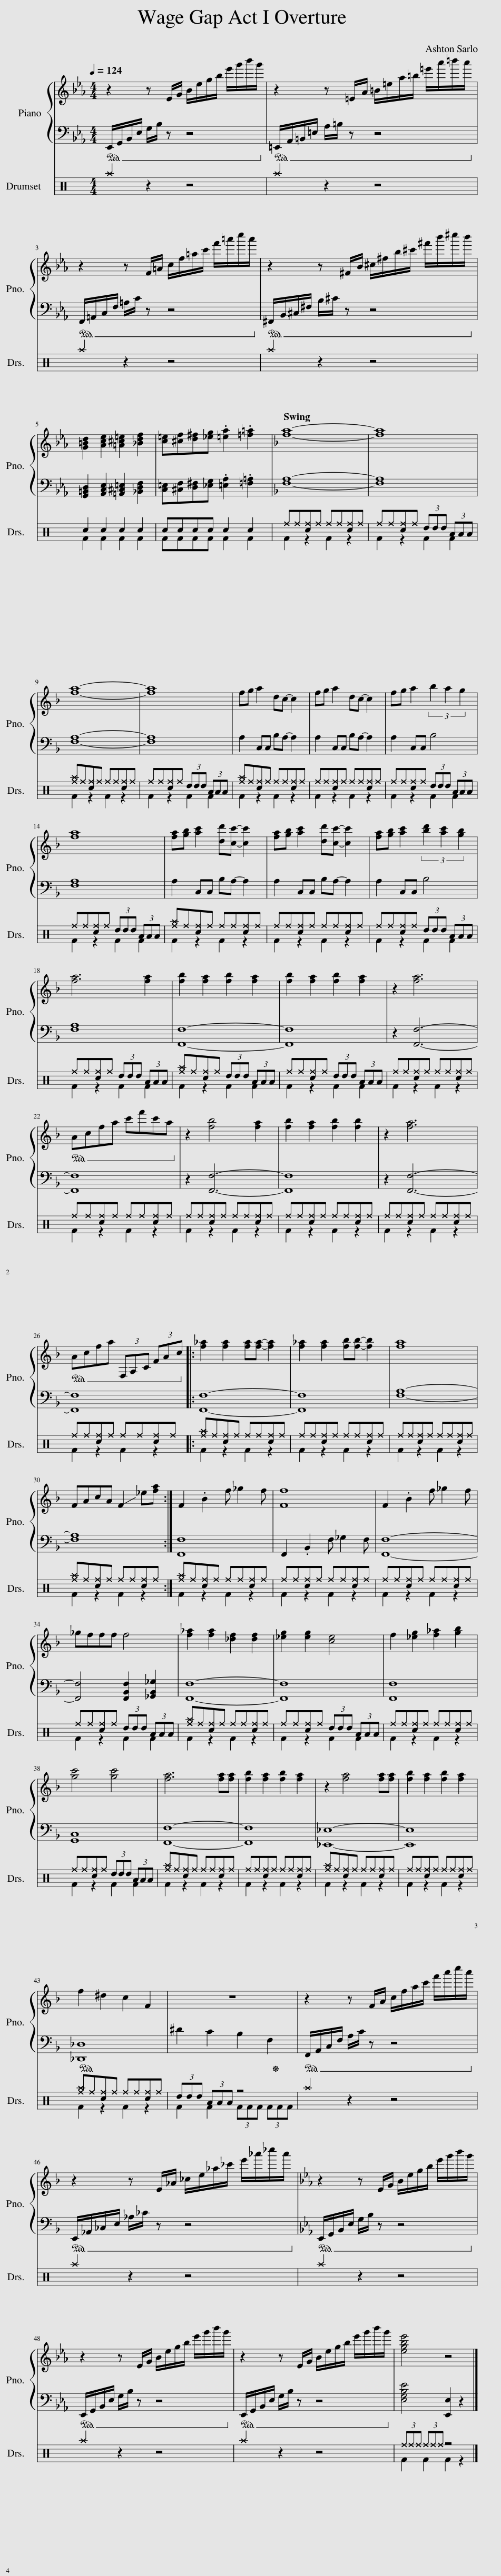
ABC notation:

X:1
%%score { 1 | 2 } ( 3 4 )
L:1/8
Q:1/4=124
M:4/4
I:linebreak $
K:Eb
V:1 treble
V:2 bass
V:3 perc
K:none
V:4 perc
K:none
V:1
 z2 z E/G/ B/e/g/b/ e'/g'/b'/g'/ | z2 z =E/A/ =B/=e/a/=b/ =e'/a'/=b'/a'/ |$ z2 z F/=A/ c/f/=a/c'/ f'/=a'/c''/a'/ | z2 z ^F/B/ ^c/^f/b/^c'/ ^f'/b'/^c''/b'/ |$ [G=Bd]2 [Ace]2 [=A^c=e]2 [_Bdf]2 | %5
 [c=e][^cf][d^f][_eg] .[=ea]2 .[=f=a]2 |[K:F] [fa]8- | [fa]8 |$ [fa]8- | [fa]8 | %10
 fg a2 dc- c2 | fg a2 dc- c2 | fg a2 (3b2 a2 g2 |$ [fa]8 | [fa][gb] [ac']2 [dd'][cc']- [cc']2 | %15
 [fa][gb] [ac']2 [dd'][cc']- [cc']2 | [fa][gb] [ac']2 (3[bd']2 [ac']2 [gb]2 |$ [fa]6 [fa]2 | [fb]2 [fa]2 [fb]2 [fa]2 | [fb]2 [fa]2 [fb]2 [fa]2 | %20
 z2 [fa]6 |$ Acfa c'f'c'a | z2 [fb]4 [fa]2 | [fb]2 [fa]2 [fb]2 [fb]2 | z2 [fa]6 |$ %25
 Acfa (3F,A,C (3FAc |: [f_a]2 [fa]2 [fa][fa]- [fa]2 | [f_a]2 [fa]2 [fb][fb]- [fb]2 | [fa]8 |$ FAcA !-(!F2 !-)!_e[fa] :| %30
 F2 .B2 f _g2 f | [Ff]8 | F2 .B2 f _g2 f |$ _gfff f4 | [f_a]2 [fa]2 [_df]2 [df]2 | %35
 [_eg]2 [eg]2 [ce]4 | f2 [_eg]2 [f_a]2 [gb]2 |$ [gc']4 [gc']4 | [fa]6 [fa][fa] | [fb]2 [fa]2 [fb]2 [fa]2 | %40
 z2 [fa]4 [fa][fa] | [fb]2 [fa]2 [fb]2 [fa]2 |$ f2 ^d2 c2 F2 | z8 | z2 z F/A/ c/f/a/c'/ f'/a'/c''/a'/ |$ %45
 z2 z E/_A/ _c/e/_a/_c'/ e'/_a'/_c''/a'/ |[K:Eb] z2 z E/G/ B/e/g/b/ e'/g'/b'/g'/ |$ z2 z E/G/ B/e/g/b/ e'/g'/b'/g'/ | z2 z E/G/ B/e/g/b/ e'/g'/b'/g'/ | [egbe']4 z4 |] %50
V:2
!ped! E,,/G,,/B,,/E,/ G,/B,/ z z4!ped-up! |!ped! =E,,/A,,/=B,,/=E,/ A,/=B,/ z z4!ped-up! |$!ped! F,,/=A,,/C,/F,/ =A,/C/ z z4!ped-up! |!ped! ^F,,/B,,/^C,/^F,/ B,/^C/ z z4!ped-up! |$ [G,,=B,,D,]2 [A,,C,E,]2 [=A,,^C,=E,]2 [_B,,D,F,]2 | %5
 [C,=E,][^C,F,][D,^F,][_E,G,] .[=E,A,]2 .[=F,=A,]2 |[K:F] [F,A,]8- | [F,A,]8 |$ [F,A,]8- | [F,A,]8 | %10
 A,2 C,C, B,A,- A,2 | A,2 C,C, B,A,- A,2 | A,2 C,C, B,4 |$ [F,A,]8 | A,2 C,C, B,A,- A,2 | %15
 A,2 C,C, B,A,- A,2 | A,2 C,C, B,4 |$ [F,A,]8 | [F,,F,]8- | [F,,F,]8 | %20
 z2 [F,,F,]6- |$!ped! [F,,F,]8!ped-up! | z2 [F,,F,]6- | [F,,F,]8 | z2 [F,,F,]6- |$ %25
!ped! [F,,F,]8!ped-up! |: [F,,F,]8- | [F,,F,]8 | [F,A,]8- |$ [F,A,]8 :| %30
 [F,,F,]8 | F,,2 .B,,2 F, _G,2 F, | [F,,F,]8- |$ [F,,F,]4 [F,,B,,F,]2 [_G,,B,,_G,]2 | [F,,F,]8- | %35
 [F,,F,]8 | [F,,F,]8 |$ [G,,C,]8 | [F,,F,]8- | [F,,F,]8 | %40
 [_E,,_E,]8- | [E,,E,]8 |$!ped! [_D,,_D,]8 | ^D2 C2 B,2 F,2!ped-up! |!ped! F,,/A,,/C,/F,/ A,/C/ z z4!ped-up! |$ %45
!ped! E,,/_A,,/_C,/E,/ _A,/_C/ z z4!ped-up! |[K:Eb]!ped! E,,/G,,/B,,/E,/ G,/B,/ z z4!ped-up! |$!ped! E,,/G,,/B,,/E,/ G,/B,/ z z4!ped-up! |!ped! E,,/G,,/B,,/E,/ G,/B,/ z z4!ped-up! | [E,G,B,E]4 [E,,E,]2 z2 |] %50
V:3
[K:C] ^a2 z2 z4 | ^a2 z2 z4 |$ ^a2 z2 z4 | ^a2 z2 z4 |$ c2 c2 c2 c2 | %5
 cccc c2 c2 | ^f^f[c^f]^f ^f^f[c^f]^f | ^f^f[c^f]^f (3ddd (3AAA |$ [^f^a]^f[c^f]^f ^f^f[c^f]^f | ^f^f[c^f]^f (3ddd (3AAA | %10
 [^f^a]^f[c^f]^f ^f^f[c^f]^f | ^f^f[c^f]^f ^f^f[c^f]^f | ^f^f[c^f]^f (3ddd (3AAA |$ ^f^f[c^f]^f (3ddd (3AAA | [^f^a]^f[c^f]^f ^f^f[c^f]^f | %15
 ^f^f[c^f]^f ^f^f[c^f]^f | ^f^f[c^f]^f (3ddd (3AAA |$ ^f^f[c^f]^f (3ddd (3AAA | [^f^a]^f[c^f]^f (3ddd (3AAA | ^f^f[c^f]^f (3ddd (3AAA | %20
 ^f^f[c^f]^f ^f^f[c^f]^f |$ ^f^f[c^f]^f ^f^f[c^f]^f | ^f^f[c^f]^f ^f^f[c^f]^f | ^f^f[c^f]^f ^f^f[c^f]^f | ^f^f[c^f]^f ^f^f[c^f]^f |$ %25
 ^f^f[c^f]^f ^f^f[c^f]^f |: [^f^a]^f[c^f]^f ^f^f[c^f]^f | ^f^f[c^f]^f ^f^f[c^f]^f | ^f^f[c^f]^f ^f^f[c^f]^f |$ [^f^a]^f[c^f]^f ^f^f[c^f]^f :| %30
 [^f^a]^f[c^f]^f ^f^f[c^f]^f | ^f^f[c^f]^f ^f^f[c^f]^f | ^f^f[c^f]^f ^f^f[c^f]^f |$ ^f^f[c^f]^f (3ddd (3AAA | [^f^a]^f[c^f]^f ^f^f[c^f]^f | %35
 ^f^f[c^f]^f (3ddd (3AAA | ^f^f[c^f]^f ^f^f[c^f]^f |$ ^f^f[c^f]^f (3ddd (3AAA | [^f^a]^f[c^f]^f ^f^f[c^f]^f | ^f^f[c^f]^f ^f^f[c^f]^f | %40
 [^f^a]^f[c^f]^f ^f^f[c^f]^f | ^f^f[c^f]^f ^f^f[c^f]^f |$ [^f^a]^f[c^f]^f ^f^f[c^f]^f | (3ddd (3AAA z4 | ^a2 z2 z4 |$ %45
 ^a2 z2 z4 | ^a2 z2 z4 |$ ^a2 z2 z4 | ^a2 z2 z4 | (3^f^f^f (3^f^f^f z4 |] %50
V:4
[K:C] x8 | x8 |$ x8 | x8 |$ F2 F2 F2 F2 | %5
 FFFF F2 F2 | F2 z2 F2 z2 | F2 z2 F2 F2 |$ F2 z2 F2 z2 | F2 z2 F2 F2 | %10
 F2 z2 F2 z2 | F2 z2 F2 z2 | F2 z2 F2 F2 |$ F2 z2 F2 F2 | F2 z2 F2 z2 | %15
 F2 z2 F2 z2 | F2 z2 F2 F2 |$ F2 z2 F2 F2 | F2 z2 F2 F2 | F2 z2 F2 F2 | %20
 F2 z2 F2 z2 |$ F2 z2 F2 z2 | F2 z2 F2 z2 | F2 z2 F2 z2 | F2 z2 F2 z2 |$ %25
 F2 z2 F2 z2 |: F2 z2 F2 z2 | F2 z2 F2 z2 | F2 z2 F2 z2 |$ F2 z2 F2 z2 :| %30
 F2 z2 F2 z2 | F2 z2 F2 z2 | F2 z2 F2 z2 |$ F2 z2 F2 F2 | F2 z2 F2 z2 | %35
 F2 z2 F2 F2 | F2 z2 F2 z2 |$ F2 z2 F2 F2 | F2 z2 F2 z2 | F2 z2 F2 z2 | %40
 F2 z2 F2 z2 | F2 z2 F2 z2 |$ F2 z2 F2 z2 | F2 F2 (3FFF (3FFF | x8 |$ %45
 x8 | x8 |$ x8 | x8 | F2 F2 F2 z2 |] %50
